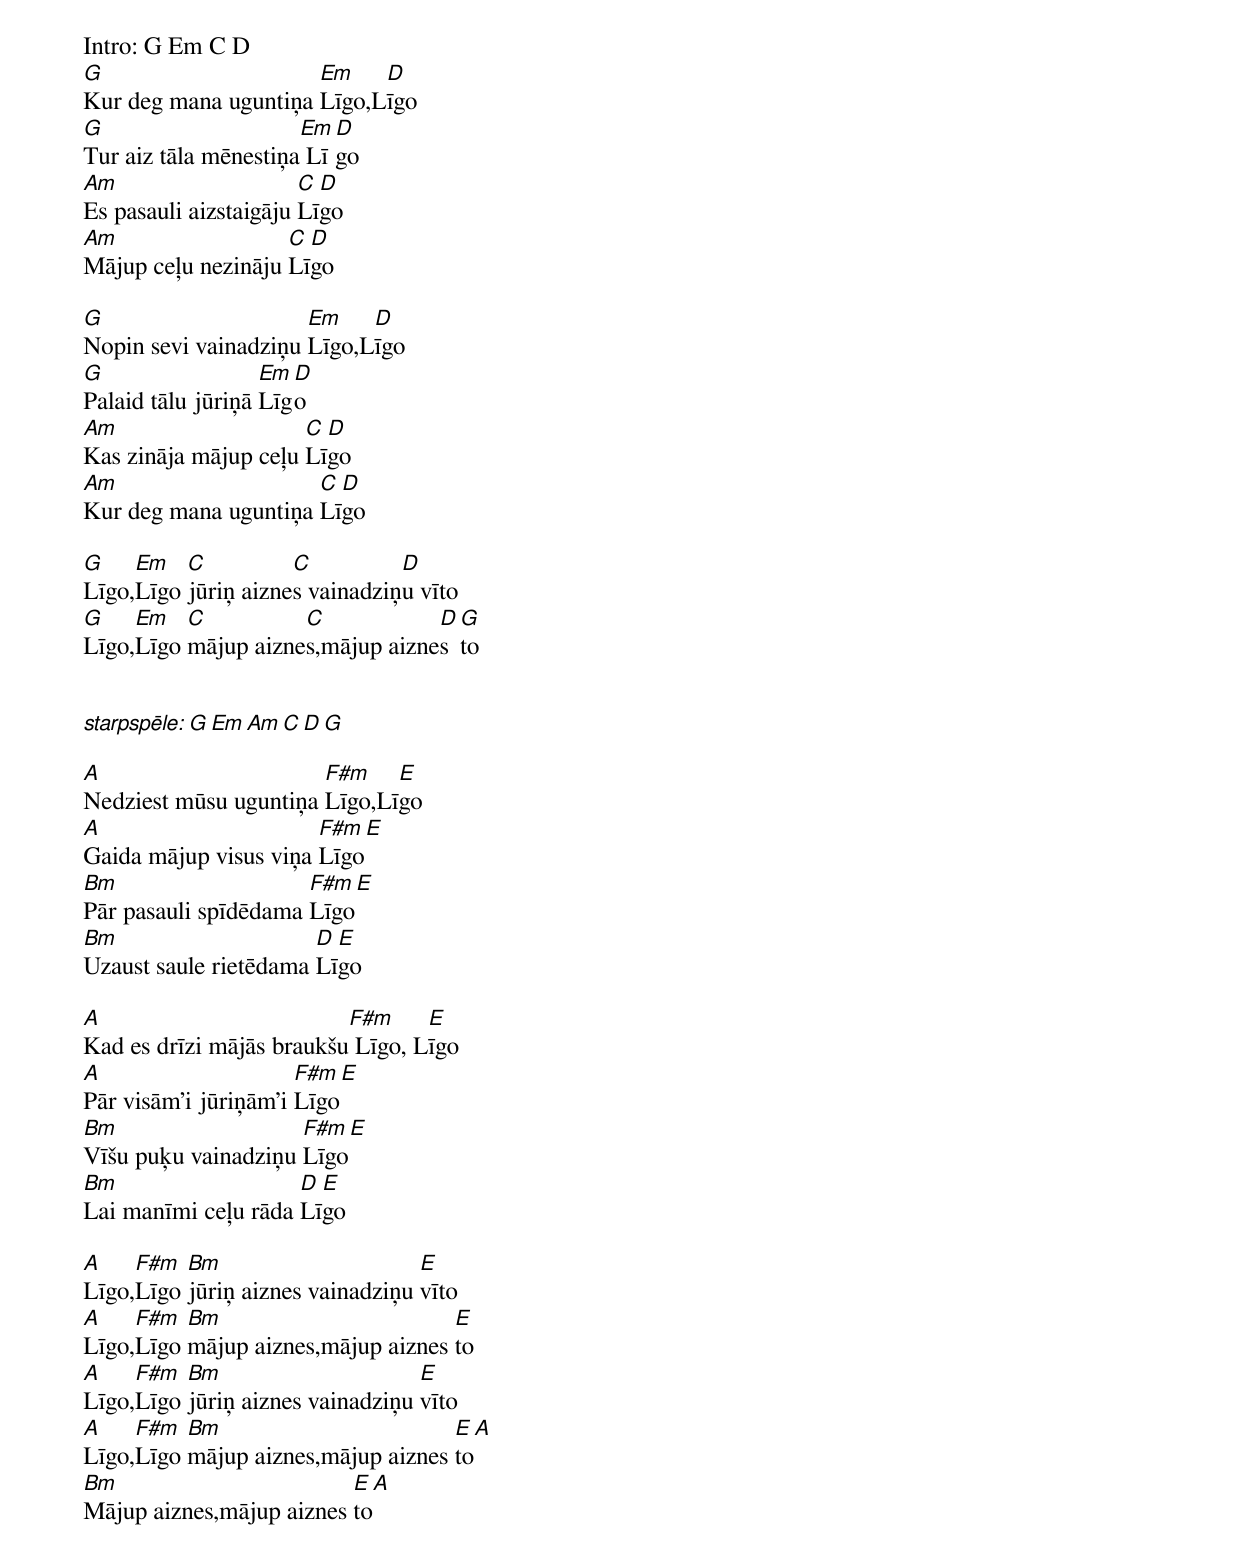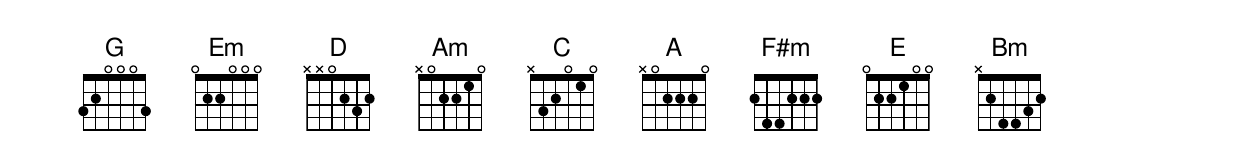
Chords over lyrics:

Intro: G Em C D
G                     Em    D
Kur deg mana uguntiņa Līgo,Līgo
G                     Em D
Tur aiz tāla mēnestiņa Līgo
Am                     C D
Es pasauli aizstaigāju Līgo
Am                  C D
Mājup ceļu nezināju Līgo

G                     Em    D
Nopin sevi vainadziņu Līgo,Līgo
G                  Em D
Palaid tālu jūriņā Līgo
Am                    C D
Kas zināja mājup ceļu Līgo
Am                    C D
Kur deg mana uguntiņa Līgo

G    Em   C          C          D
Līgo,Līgo jūriņ aiznes vainadziņu vīto
G    Em   C          C            D G
Līgo,Līgo mājup aiznes,mājup aiznes to


starpspēle: G Em Am C D G

A                      F#m    E
Nedziest mūsu uguntiņa Līgo,Līgo
A                      F#m E
Gaida mājup visus viņa Līgo
Bm                    F#m E
Pār pasauli spīdēdama Līgo
Bm                     D E
Uzaust saule rietēdama Līgo

A                         F#m     E
Kad es drīzi mājās braukšu Līgo, Līgo
A                     F#m E
Pār visām'i jūriņām'i Līgo
Bm                   F#m E
Vīšu puķu vainadziņu Līgo
Bm                   D E
Lai manīmi ceļu rāda Līgo

A    F#m  Bm                      E
Līgo,Līgo jūriņ aiznes vainadziņu vīto
A    F#m  Bm                        E
Līgo,Līgo mājup aiznes,mājup aiznes to
A    F#m  Bm                      E
Līgo,Līgo jūriņ aiznes vainadziņu vīto
A    F#m  Bm                        E A
Līgo,Līgo mājup aiznes,mājup aiznes to
Bm                        E A
Mājup aiznes,mājup aiznes to
